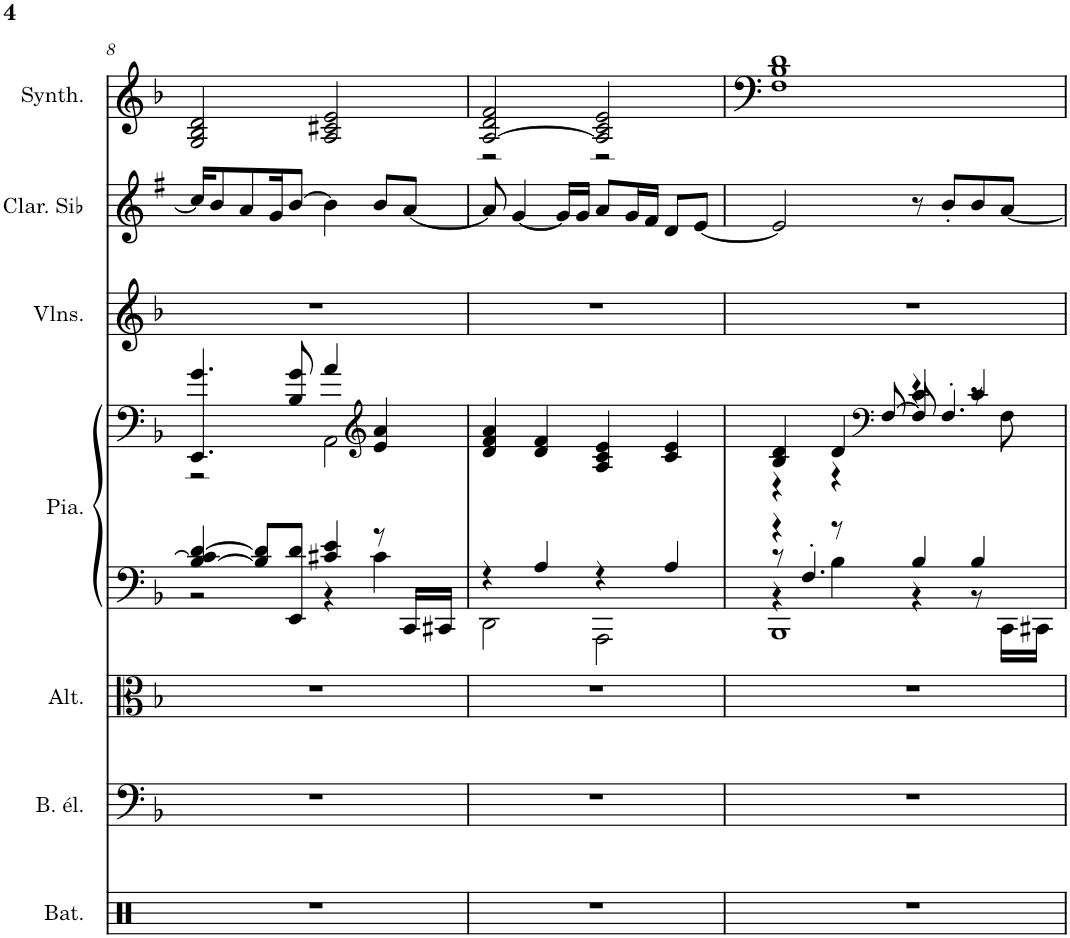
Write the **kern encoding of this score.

**kern	**kern	**kern	**kern	**kern	**kern	**kern	**kern
*part7	*part6	*part5	*part4	*part4	*part3	*part2	*part1
*staff8	*staff7	*staff6	*staff5	*staff4	*staff3	*staff2	*staff1
*I"Batterie, Drums	*I"Basse électrique à 5 cordes, Electric Bass (finger)	*I"Altos, String Ensemble 1	*I"Piano, Acoustic Grand Piano	*	*I"Violons, String Ensemble 1	*I"Clarinette en Sib	*I"Synthétiseur Pad, Pad 2 (warm)
*I'Bat.	*I'B. él.	*I'Alt.	*I'Pia.	*	*I'Vlns.	*I'Clar. Sib	*I'Synth.
!!LO:PB:g=z
*clefX	*clefF4	*clefC3	*clefG2	*clefF4	*clefG2	*clefG2	*clefG2
*	*Trd7c12	*	*	*	*	*Trd1c2	*
*k[]	*k[b-]	*k[b-]	*k[b-]	*k[b-]	*k[b-]	*k[f#]	*k[b-]
*M4/4	*M4/4	*M4/4	*M4/4	*M4/4	*M4/4	*M4/4	*M4/4
=8	=8	=8	=8	=8	=8	=8	=8
*	*	*	*^	*^	*	*	*
1r	1r	1r	[4B-/ 4c/] [4d/	2r	4.EE/ 4.g/	2r	1r	16cc/KL]	2G/ 2B-/ 2d/
.	.	.	.	.	.	.	.	8b/	.
.	.	.	.	.	.	.	.	8a/	.
.	.	.	8B-/] 8d/]L	.	.	.	.	.	.
.	.	.	.	.	.	.	.	16g/K	.
.	.	.	8EE/ 8d/J	.	8B-/ 8g/	.	.	[8b/J	.
.	.	.	4c#X/ 4e/	4r	4a/	2AA\	.	4b\]	2A/ 2c#X/ 2e/
*	*	*	*	*	*clefG2	*	*	*	*
.	.	.	8r	4c#\	4e/ 4a/	.	.	8b/L	.
.	.	.	16CC/LL	.	.	.	.	[8a/J	.
.	.	.	16CC#X/JJ	.	.	.	.	.	.
*	*	*	*	*	*v	*v	*	*	*
=9	=9	=9	=9	=9	=9	=9	=9	=9
*	*	*	*	*	*	*	*	*^
1r	1r	1r	4r	2DD\	4d/ 4f/ 4a/	1r	8a/]	[2A/ 2d/ 2f/	2r
.	.	.	.	.	.	.	[4g/	.	.
.	.	.	4A/	.	4d/ 4f/	.	.	.	.
.	.	.	.	.	.	.	16g/LL]	.	.
.	.	.	.	.	.	.	16g/JJ	.	.
.	.	.	4r	2AAA\	4A/ 4c/ 4e/	.	8a/L	2A/] 2c/ 2e/	2r
.	.	.	.	.	.	.	16g/L	.	.
.	.	.	.	.	.	.	16f#/JJ	.	.
.	.	.	4A/	.	4c/ 4e/	.	8d/L	.	.
.	.	.	.	.	.	.	[8e/J	.	.
*	*	*	*	*	*	*	*	*v	*v
=10	=10	=10	=10	=10	=10	=10	=10	=10
*	*	*	*	*^	*^	*	*	*
*	*	*	*	*	*	*	*^	*	*	*
1r	1r	1r	8r	4r	1BBB-	4B-/ 4d/	4r	4r	1r	2e/]	1F 1B- 1d
.	.	.	4.F'/	.	.	.	.	.	.	.	.
.	.	.	.	4B-\	.	4d/	4r	8r	.	.	.
*	*	*	*	*	*	*clefF4	*	*	*	*	*
.	.	.	.	.	.	.	.	[8F/	.	.	.
.	.	.	4B-/	4r	.	4c/	4r	8F/]	.	8r	.
.	.	.	.	.	.	.	.	4.F'/	.	8b'/L	.
.	.	.	4B-/	8r	.	4c/	8r	.	.	8b/	.
.	.	.	.	16CC\LL	.	.	8F\	.	.	[8a/J	.
.	.	.	.	16CC#X\JJ	.	.	.	.	.	.	.
*	*	*	*v	*v	*v	*	*	*	*	*	*
*	*	*	*	*v	*v	*v	*	*	*
=	=	=	=	=	=	=	=
*-	*-	*-	*-	*-	*-	*-	*-
